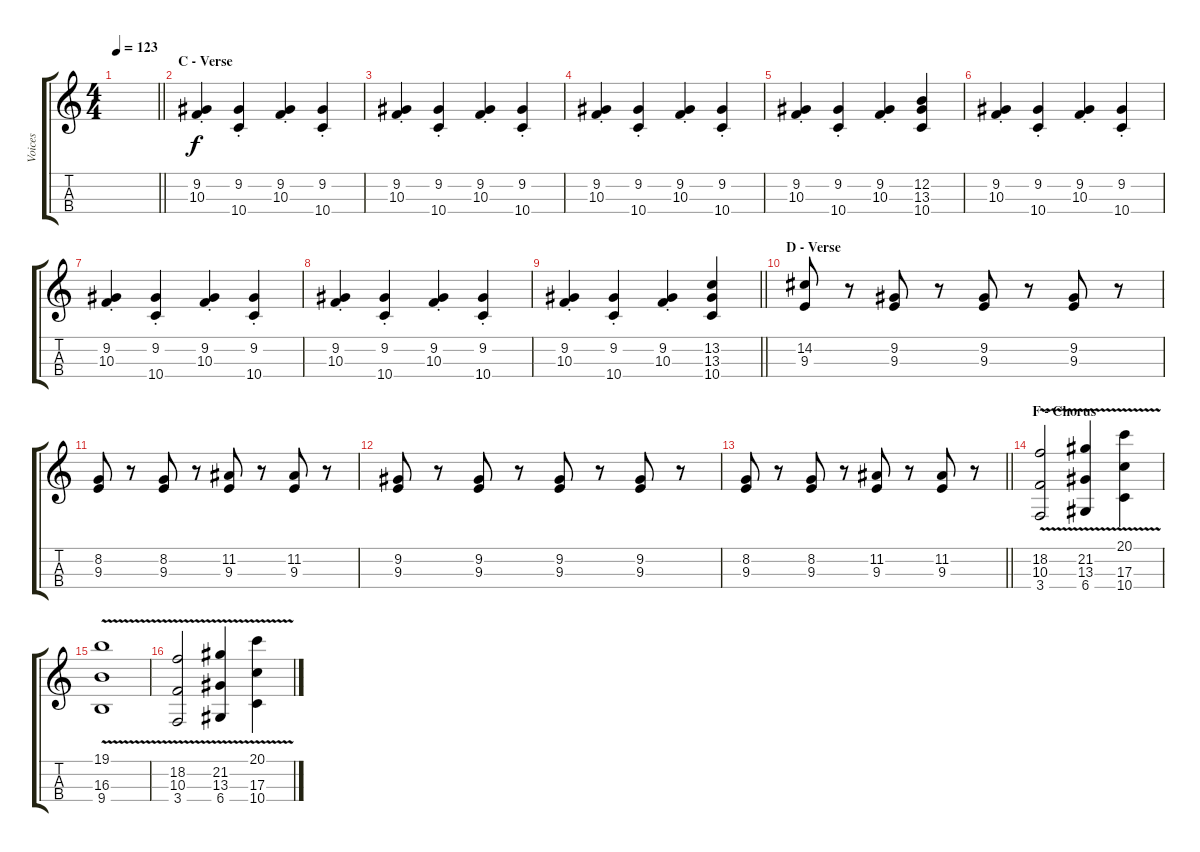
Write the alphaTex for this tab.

\track ("Voices" "Voices") {instrument voiceoohs}
\staff {score tabs}
\tuning (E4 B3 G3 D3) {hide}
\ts (4 4)
\tempo 123
\clef g2
\barLineRight lightlight
\ks c
|
\section ("" "C - Verse")
(9.2{st} 10.3{st}).4 (9.2{st} 10.4{st}).4 (9.2{st} 10.3{st}).4 (9.2{st} 10.4{st}).4 |
(9.2{st} 10.3{st}).4 (9.2{st} 10.4{st}).4 (9.2{st} 10.3{st}).4 (9.2{st} 10.4{st}).4 |
(9.2{st} 10.3{st}).4 (9.2{st} 10.4{st}).4 (9.2{st} 10.3{st}).4 (9.2{st} 10.4{st}).4 |
(9.2{st} 10.3{st}).4 (9.2{st} 10.4{st}).4 (9.2{st} 10.3{st}).4 (12.2 13.3 10.4).4 |
(9.2{st} 10.3{st}).4 (9.2{st} 10.4{st}).4 (9.2{st} 10.3{st}).4 (9.2{st} 10.4{st}).4 |
(9.2{st} 10.3{st}).4 (9.2{st} 10.4{st}).4 (9.2{st} 10.3{st}).4 (9.2{st} 10.4{st}).4 |
(9.2{st} 10.3{st}).4 (9.2{st} 10.4{st}).4 (9.2{st} 10.3{st}).4 (9.2{st} 10.4{st}).4 |
\barLineRight lightlight
(9.2{st} 10.3{st}).4 (9.2{st} 10.4{st}).4 (9.2{st} 10.3{st}).4 (13.2 13.3 10.4).4 |
\section ("" "D - Verse")
(14.2 9.3).8 r.8 (9.2 9.3).8 r.8 (9.2 9.3).8 r.8 (9.2 9.3).8 r.8 |
(8.2 9.3).8 r.8 (8.2 9.3).8 r.8 (11.2 9.3).8 r.8 (11.2 9.3).8 r.8 |
(9.2 9.3).8 r.8 (9.2 9.3).8 r.8 (9.2 9.3).8 r.8 (9.2 9.3).8 r.8 |
\barLineRight lightlight
(8.2 9.3).8 r.8 (8.2 9.3).8 r.8 (11.2 9.3).8 r.8 (11.2 9.3).8 r.8 |
\section ("" "F - Chorus")
(18.2{v} 10.3{v} 3.4{v}).2 (21.2{v} 13.3{v} 6.4{v}).4 (20.1{v} 17.3{v} 10.4{v}).4 |
(19.1{v} 16.3{v} 9.4{v}).1 |
(18.2{v} 10.3{v} 3.4{v}).2 (21.2{v} 13.3{v} 6.4{v}).4 (20.1{v} 17.3{v} 10.4{v}).4
